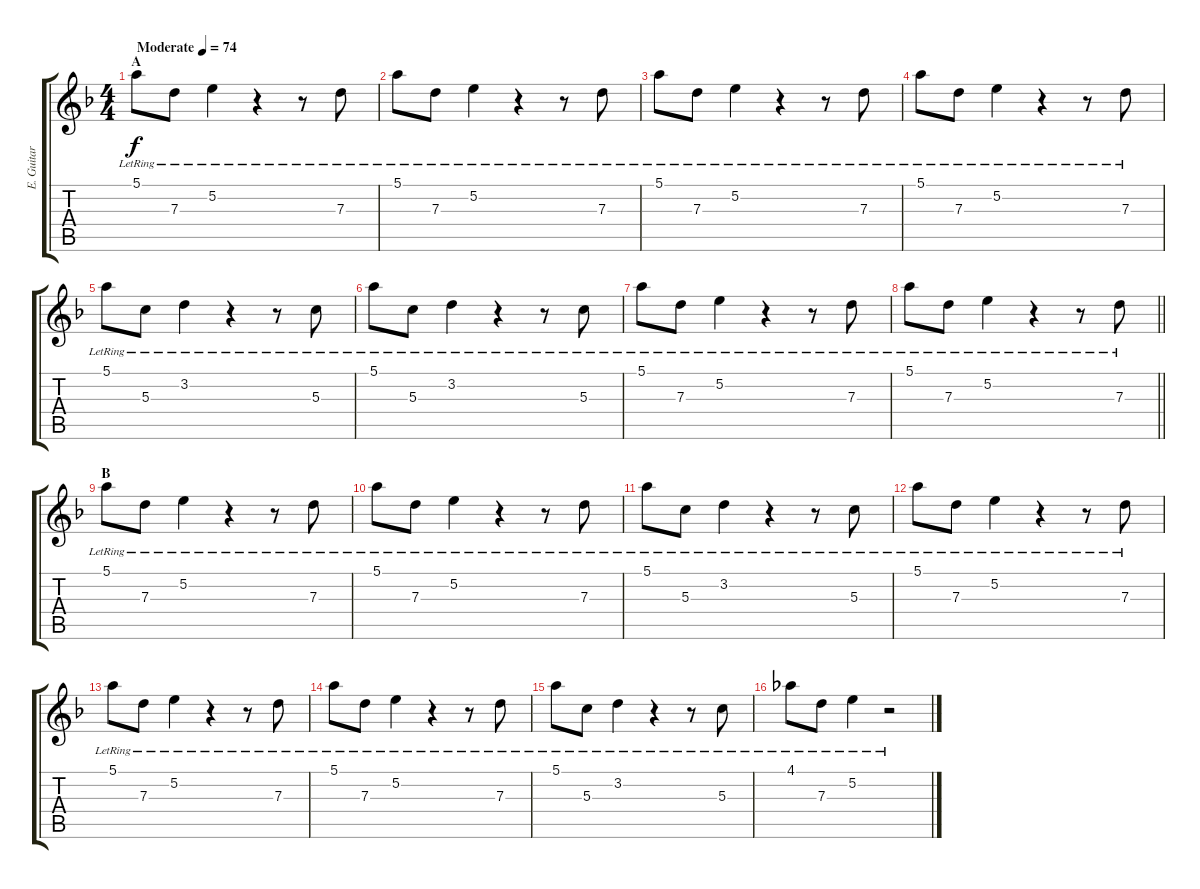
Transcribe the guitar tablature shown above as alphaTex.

\track ("E. Guitar" "E. Guitar") {instrument electricguitarclean}
\staff {score tabs}
\tuning (E4 B3 G3 D3 A2 E2) {hide}
\ts (4 4)
\section ("" "A")
\tempo (74 "Moderate")
\clef g2
\ks f
5.1{lr}.8{dy f instrument electricguitarclean} 7.3{lr}.8 5.2{lr}.4 r.4 r.8 7.3{lr}.8 |
5.1{lr}.8 7.3{lr}.8 5.2{lr}.4 r.4 r.8 7.3{lr}.8 |
5.1{lr}.8 7.3{lr}.8 5.2{lr}.4 r.4 r.8 7.3{lr}.8 |
5.1{lr}.8 7.3{lr}.8 5.2{lr}.4 r.4 r.8 7.3{lr}.8 |
5.1{lr}.8 5.3{lr}.8 3.2{lr}.4 r.4 r.8 5.3{lr}.8 |
5.1{lr}.8 5.3{lr}.8 3.2{lr}.4 r.4 r.8 5.3{lr}.8 |
5.1{lr}.8 7.3{lr}.8 5.2{lr}.4 r.4 r.8 7.3{lr}.8 |
\barLineRight lightlight
5.1{lr}.8 7.3{lr}.8 5.2{lr}.4 r.4 r.8 7.3{lr}.8 |
\section ("" "B")
5.1{lr}.8 7.3{lr}.8 5.2{lr}.4 r.4 r.8 7.3{lr}.8 |
5.1{lr}.8 7.3{lr}.8 5.2{lr}.4 r.4 r.8 7.3{lr}.8 |
5.1{lr}.8 5.3{lr}.8 3.2{lr}.4 r.4 r.8 5.3{lr}.8 |
5.1{lr}.8 7.3{lr}.8 5.2{lr}.4 r.4 r.8 7.3{lr}.8 |
5.1{lr}.8 7.3{lr}.8 5.2{lr}.4 r.4 r.8 7.3{lr}.8 |
5.1{lr}.8 7.3{lr}.8 5.2{lr}.4 r.4 r.8 7.3{lr}.8 |
5.1{lr}.8 5.3{lr}.8 3.2{lr}.4 r.4 r.8 5.3{lr}.8 |
4.1{lr}.8 7.3{lr}.8 5.2{lr}.4 r.2
